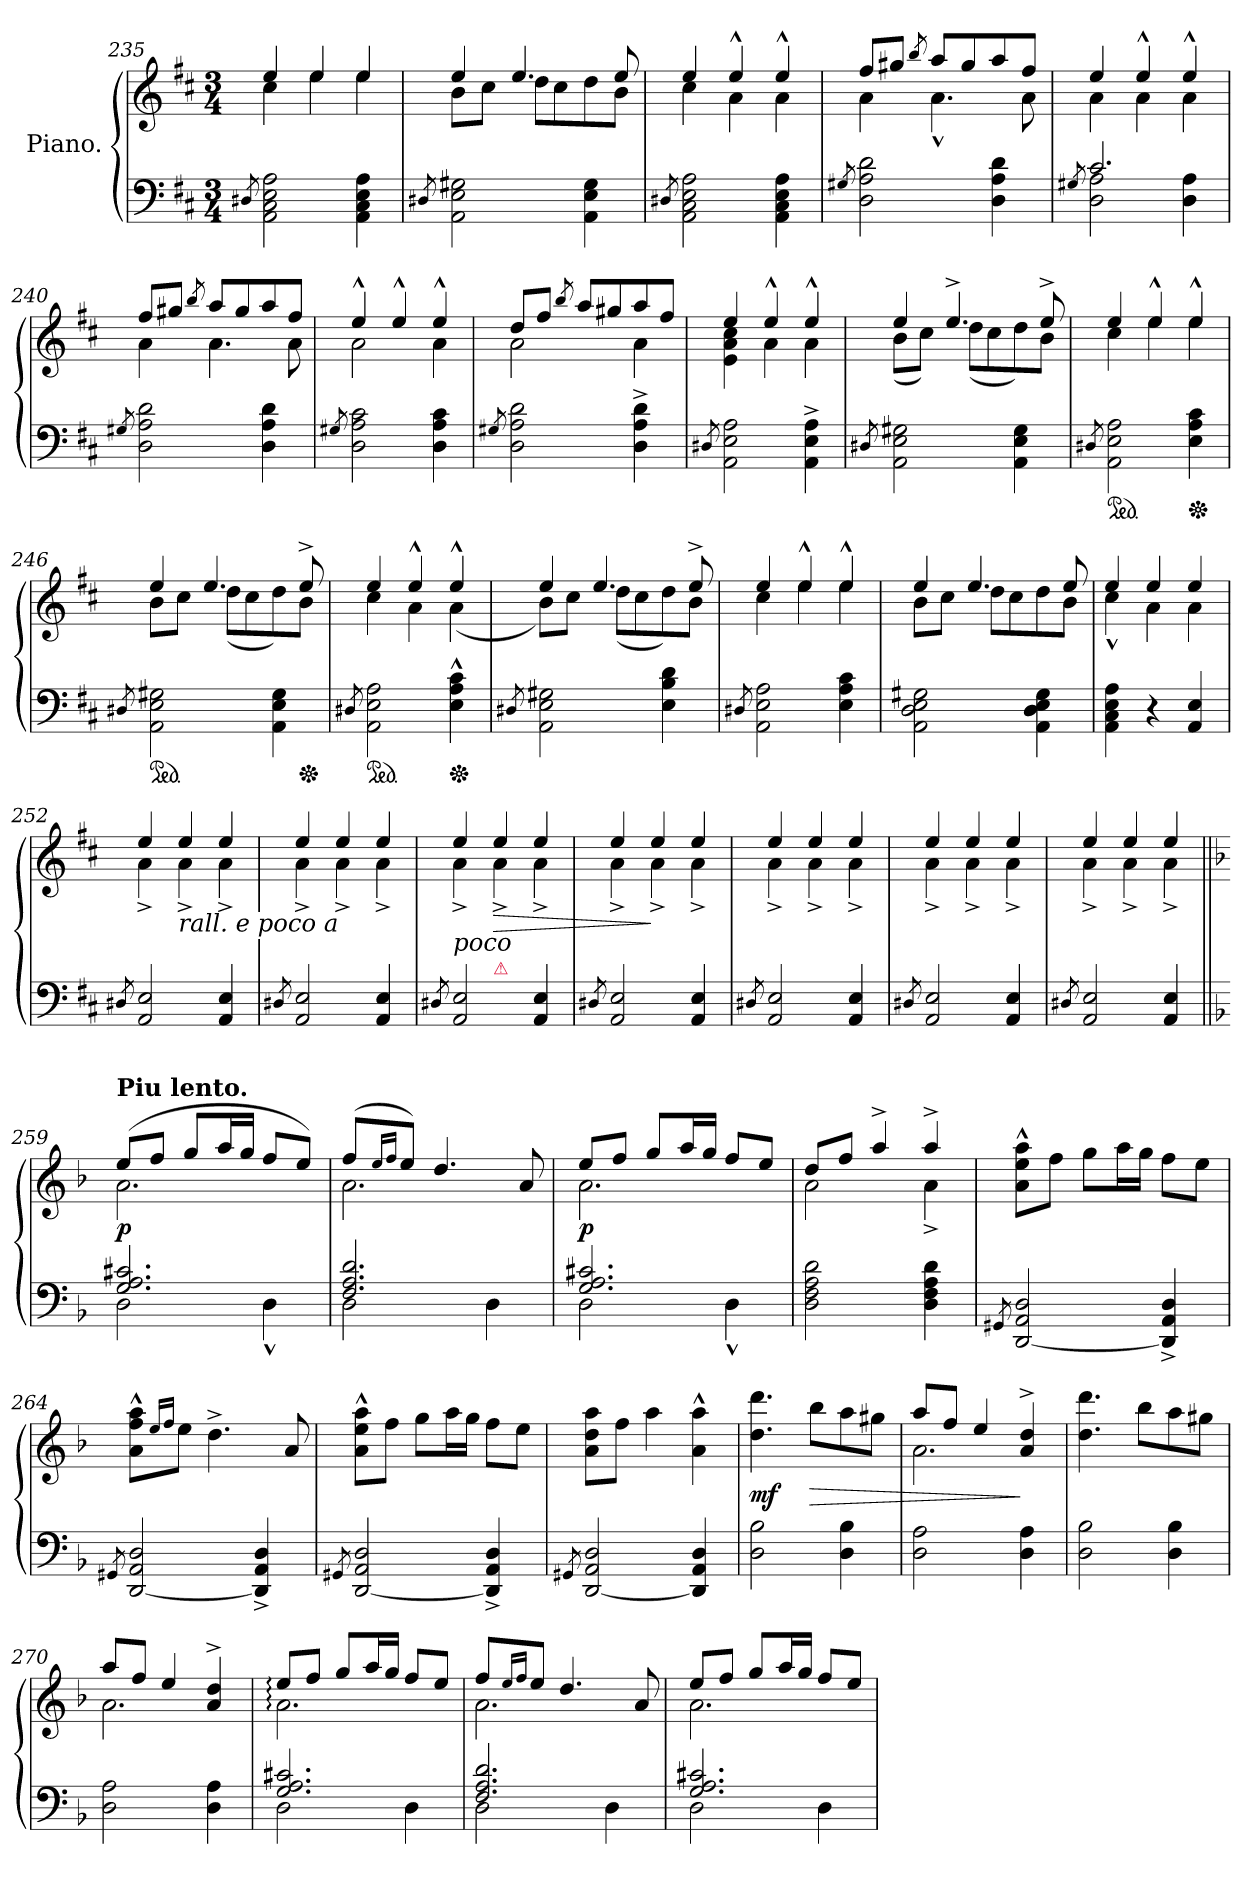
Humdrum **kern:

**kern	**kern	**dynam
*part2	*part1	*part1
*staff2	*staff1	*staff1
*I"Piano.	*I"Piano.	*
*clefF4	*clefG2	*
*k[f#c#]	*k[f#c#]	*
*M3/4	*M3/4	*
=235	=235	=235
8qD#X/	.	.
*	*^	*
2AA\ 2C#\ 2E\ 2A\	4ee/	4cc#\	.
.	4ee/	4ee\	.
4AA\ 4C#\ 4E\ 4A\	4ee/	4ee\	.
=236	=236	=236	=236
8qD#X/	.	.	.
2AA\ 2E\ 2G#X\	4ee/	8b\L	.
.	.	8cc#\J	.
.	4.ee/	8dd\L	.
.	.	8cc#\	.
4AA\ 4E\ 4G#\	.	8dd\	.
.	8ee/	8b\J	.
=237	=237	=237	=237
8qD#X/	.	.	.
2AA\ 2C#\ 2E\ 2A\	4ee/	4cc#\	.
.	4ee^^>/	4a\	.
4AA\ 4C#\ 4E\ 4A\	4ee^^>/	4a\	.
=238	=238	=238	=238
8qG#X/	.	.	.
2D\ 2A\ 2d\	8ff#/L	4a\	.
.	8gg#X/J	.	.
.	8qbb/	.	.
.	8aa/L	4.a^^<\	.
.	8gg#/	.	.
4D\ 4A\ 4d\	8aa/	.	.
.	8ff#/J	8a\	.
=239	=239	=239	=239
8qG#X/	.	.	.
*^	*	*	*
2.c#/	2D\ 2A\	4ee/	4a\	.
.	.	4ee^^>/	4a\	.
.	4D\ 4A\	4ee^^>/	4a\	.
*v	*v	*	*	*
=240	=240	=240	=240
8qG#X/	.	.	.
2D\ 2A\ 2d\	8ff#/L	4a\	.
.	8gg#X/J	.	.
.	8qbb/	.	.
.	8aa/L	4.a\	.
.	8gg#/	.	.
4D\ 4A\ 4d\	8aa/	.	.
.	8ff#/J	8a\	.
=241	=241	=241	=241
8qG#X/	.	.	.
2D\ 2A\ 2c#\	4ee^^>/	2a\	.
.	4ee^^>/	.	.
4D\ 4A\ 4c#\	4ee^^>/	4a\	.
=242	=242	=242	=242
8qG#X/	.	.	.
2D\ 2A\ 2d\	8dd/L	2a\	.
.	8ff#/J	.	.
.	8qbb/	.	.
.	8aa/L	.	.
.	8gg#X/	.	.
4D^>\ 4A^>\ 4d^>\	8aa/	4a\	.
.	8ff#/J	.	.
=243	=243	=243	=243
8qD#X/	.	.	.
2AA\ 2E\ 2A\	4ee/	4e\ 4a\ 4cc#\	.
.	4ee^^>/	4a\	.
4AA^>\ 4E^>\ 4A^>\	4ee^^>/	4a\	.
=244	=244	=244	=244
8qD#X/	.	.	.
2AA\ 2E\ 2G#X\	4ee/	(<8b\L	.
.	.	8cc#\J)	.
.	4.ee^>/	(<8dd\L	.
.	.	8cc#\	.
4AA\ 4E\ 4G#\	.	8dd\)	.
.	8ee^>/	8b\J	.
=245	=245	=245	=245
8qD#X/	.	.	.
*ped	*	*	*
2AA\ 2E\ 2A\	4ee/	4cc#\	.
.	4ee^^>/	4ee\	.
*Xped	*	*	*
4E\ 4A\ 4c#\	4ee^^>/	4ee\	.
=246	=246	=246	=246
8qD#X/	.	.	.
*ped	*	*	*
*^	*	*	*
2AA\ 2E\ 2G#X\	2ryy	4ee/	8b\L	.
.	.	.	8cc#\J	.
.	.	4.ee/	(<8dd\L	.
.	.	.	8cc#\	.
4AA\ 4E\ 4G#\	8ryy	.	8dd\)	.
*Xped	*	*	*	*
.	8ryy	8ee^>/	8b\J	.
*v	*v	*	*	*
=247	=247	=247	=247
8qD#X/	.	.	.
*ped	*	*	*
2AA\ 2E\ 2A\	4ee/	4cc#\	.
.	4ee^^>/	4a\	.
*Xped	*	*	*
4E^^>\ 4A^^>\ 4c#^^>\	4ee^^>/	(<4a\	.
=248	=248	=248	=248
8qD#X/	.	.	.
2AA\ 2E\ 2G#X\	4ee/	8b\L)	.
.	.	8cc#\J	.
.	4.ee/	(<8dd\L	.
.	.	8cc#\	.
4E\ 4B\ 4d\	.	8dd\)	.
.	8ee^>/	8b\J	.
=249	=249	=249	=249
8qD#X/	.	.	.
2AA\ 2E\ 2A\	4ee/	4cc#\	.
.	4ee^^>/	4ee\	.
4E\ 4A\ 4c#\	4ee^^>/	4ee\	.
=250	=250	=250	=250
2AA\ 2D\ 2E\ 2G#X\	4ee/	8b\L	.
.	.	8cc#\J	.
.	4.ee/	8dd\L	.
.	.	8cc#\	.
4AA\ 4D\ 4E\ 4G#\	.	8dd\	.
.	8ee/	8b\J	.
=251	=251	=251	=251
4AA\ 4C#\ 4E\ 4A\	4ee/	4cc#^^<\	.
4r	4ee/	4a\	.
4AA/ 4E/	4ee/	4a\	.
=252	=252	=252	=252
8qD#X/	.	.	.
2AA/ 2E/	4ee/	4a^<\	.
!	!LO:TX:b:i:t=rall. e poco    a	!	!
.	4ee/	4a^<\	.
4AA/ 4E/	4ee/	4a^<\	.
=253	=253	=253	=253
8qD#X/	.	.	.
2AA/ 2E/	4ee/	4a^<\	.
.	4ee/	4a^<\	.
4AA/ 4E/	4ee/	4a^<\	.
=254	=254	=254	=254
8qD#X/	.	.	.
!	!LO:TX:b:i:t=poco	!	!
2AA/ 2E/	4ee/	4a^<\	.
!	!LO:TX:b:i:color=crimson:t=⚠	!	!
!	!	!	!LO:HP:b
.	4ee/	4a^<\	>
4AA/ 4E/	4ee/	4a^<\	.
=255	=255	=255	=255
8qD#X/	.	.	.
2AA/ 2E/	4ee/	4a^<\	.
.	4ee/	4a^<\	]
4AA/ 4E/	4ee/	4a^<\	.
=256	=256	=256	=256
8qD#X/	.	.	.
2AA/ 2E/	4ee/	4a^<\	.
.	4ee/	4a^<\	.
4AA/ 4E/	4ee/	4a^<\	.
=257	=257	=257	=257
8qD#X/	.	.	.
2AA/ 2E/	4ee/	4a^<\	.
.	4ee/	4a^<\	.
4AA/ 4E/	4ee/	4a^<\	.
=258	=258	=258	=258
8qD#X/	.	.	.
2AA/ 2E/	4ee/	4a^<\	.
.	4ee/	4a^<\	.
4AA/ 4E/	4ee/	4a^<\	.
=259||	=259||	=259||	=259||
*k[b-]	*k[b-]	*	*
*^	*	*	*
!	!	!LO:TX:a:B:t=Piu lento.	!	!
2.G/ 2.A/ 2.c#X/	2D\	(<8ee/L	2.a\	p
.	.	8ff/J	.	.
.	.	8gg/L	.	.
.	.	16aa/L	.	.
.	.	16gg/JJ	.	.
.	4D^^\	8ff/L	.	.
.	.	8ee/J)	.	.
=260	=260	=260	=260	=260
2.F/ 2.A/ 2.d/	2D\	(8ff/L	2.a\	.
.	.	16qqee/LL	.	.
.	.	16qqff/JJ	.	.
.	.	8ee/J)	.	.
.	.	4.dd/	.	.
.	4D\	.	.	.
.	.	8a/	.	.
=261	=261	=261	=261	=261
2.G/ 2.A/ 2.c#X/	2D\	8ee/L	2.a\	p
.	.	8ff/J	.	.
.	.	8gg/L	.	.
.	.	16aa/L	.	.
.	.	16gg/JJ	.	.
.	4D^^<\	8ff/L	.	.
.	.	8ee/J	.	.
*v	*v	*	*	*
=262	=262	=262	=262
2D\ 2F\ 2A\ 2d\	8dd/L	2a\	.
.	8ff/J	.	.
.	4aa^>/	.	.
4D\ 4F\ 4A\ 4d\	4aa^>/	4a^<\	.
*	*v	*v	*
=263	=263	=263
8qGG#X/	.	.
[2DD/ 2AA/ 2D/	8a^^>\ 8ee^^>\ 8aa^^>\L	.
.	8ff\J	.
.	8gg\L	.
.	16aa\L	.
.	16gg\JJ	.
4DD]^>/ 4AA^>/ 4D^>/	8ff\L	.
.	8ee\J	.
=264	=264	=264
8qGG#X/	.	.
[2DD/ 2AA/ 2D/	8a^^>\ 8ff^^>\ 8aa^^>\L	.
.	16qqee/LL	.
.	16qqff/JJ	.
.	8ee\J	.
.	4.dd^>\	.
4DD]^>/ 4AA^>/ 4D^>/	.	.
.	8a/	.
=265	=265	=265
8qGG#X/	.	.
[2DD/ 2AA/ 2D/	8a^^>\ 8ee^^>\ 8aa^^>\L	.
.	8ff\J	.
.	8gg\L	.
.	16aa\L	.
.	16gg\JJ	.
4DD]^/ 4AA^/ 4D^/	8ff\L	.
.	8ee\J	.
=266	=266	=266
8qGG#X/	.	.
[2DD/ 2AA/ 2D/	8a\ 8dd\ 8aa\L	.
.	8ff\J	.
.	4aa\	.
4DD]/ 4AA/ 4D/	4a^^<\ 4aa^^<\	.
=267	=267	=267
2D\ 2B-\	4.dd\ 4.ddd\	mf
!	!	!LO:HP:b
.	8bb-\L	>
4D\ 4B-\	8aa\	.
.	8gg#X\J	.
=268	=268	=268
*	*^	*
2D\ 2A\	8aa/L	2.a\	.
.	8ff/J	.	.
.	4ee/	.	.
4D\ 4A\	4a^>/ 4dd^>/	.	]
*	*v	*v	*
=269	=269	=269
2D\ 2B-\	4.dd\ 4.ddd\	.
.	8bb-\L	.
4D\ 4B-\	8aa\	.
.	8gg#X\J	.
=270	=270	=270
*	*^	*
2D\ 2A\	8aa/L	2.a\	.
.	8ff/J	.	.
.	4ee/	.	.
4D\ 4A\	4a^>/ 4dd^>/	.	.
=271	=271	=271	=271
*^	*	*	*
2.G/ 2.A/ 2.c#X/	2D\	8ee:/L	2.a:\	.
.	.	8ff/J	.	.
.	.	8gg/L	.	.
.	.	16aa/L	.	.
.	.	16gg/JJ	.	.
.	4D\	8ff/L	.	.
.	.	8ee/J	.	.
=272	=272	=272	=272	=272
2.F/ 2.A/ 2.d/	2D\	8ff/L	2.a\	.
.	.	16qqee/LL	.	.
.	.	16qqff/JJ	.	.
.	.	8ee/J	.	.
.	.	4.dd/	.	.
.	4D\	.	.	.
.	.	8a/	.	.
=273	=273	=273	=273	=273
2.G/ 2.A/ 2.c#X/	2D\	8ee/L	2.a\	.
.	.	8ff/J	.	.
.	.	8gg/L	.	.
.	.	16aa/L	.	.
.	.	16gg/JJ	.	.
.	4D\	8ff/L	.	.
.	.	8ee/J	.	.
*v	*v	*	*	*
*	*v	*v	*
=	=	=
*-	*-	*-
